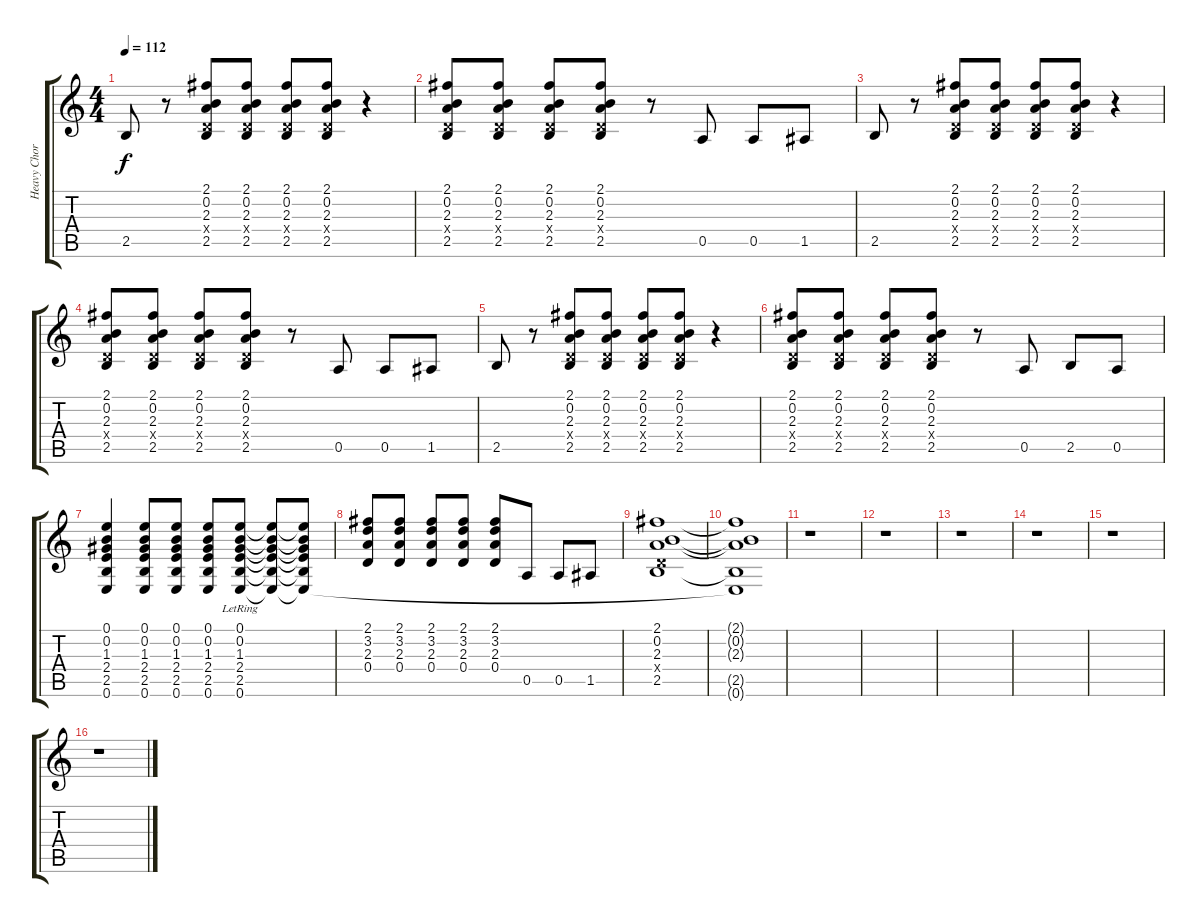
\track ("Heavy Chorus" "Heavy Chor") {instrument distortionguitar}
\staff {score tabs}
\tuning (E4 B3 G3 D3 A2 E2) {hide}
\ts (4 4)
\tempo 112
\clef g2
\ks c
2.5.8{dy f} r.8 (2.1 0.2 2.3 0.4{x} 2.5).8 (2.1 0.2 2.3 0.4{x} 2.5).8 (2.1 0.2 2.3 0.4{x} 2.5).8 (2.1 0.2 2.3 0.4{x} 2.5).8 r.4 |
(2.1 0.2 2.3 0.4{x} 2.5).8 (2.1 0.2 2.3 0.4{x} 2.5).8 (2.1 0.2 2.3 0.4{x} 2.5).8 (2.1 0.2 2.3 0.4{x} 2.5).8 r.8 0.5.8 0.5.8 1.5.8 |
2.5.8 r.8 (2.1 0.2 2.3 0.4{x} 2.5).8 (2.1 0.2 2.3 0.4{x} 2.5).8 (2.1 0.2 2.3 0.4{x} 2.5).8 (2.1 0.2 2.3 0.4{x} 2.5).8 r.4 |
(2.1 0.2 2.3 0.4{x} 2.5).8 (2.1 0.2 2.3 0.4{x} 2.5).8 (2.1 0.2 2.3 0.4{x} 2.5).8 (2.1 0.2 2.3 0.4{x} 2.5).8 r.8 0.5.8 0.5.8 1.5.8 |
2.5.8 r.8 (2.1 0.2 2.3 0.4{x} 2.5).8 (2.1 0.2 2.3 0.4{x} 2.5).8 (2.1 0.2 2.3 0.4{x} 2.5).8 (2.1 0.2 2.3 0.4{x} 2.5).8 r.4 |
(2.1 0.2 2.3 0.4{x} 2.5).8 (2.1 0.2 2.3 0.4{x} 2.5).8 (2.1 0.2 2.3 0.4{x} 2.5).8 (2.1 0.2 2.3 0.4{x} 2.5).8 r.8 0.5.8 2.5.8 0.5.8 |
(0.1 0.2 1.3 2.4 2.5 0.6).4 (0.1 0.2 1.3 2.4 2.5 0.6).8 (0.1 0.2 1.3 2.4 2.5 0.6).8 (0.1 0.2 1.3 2.4 2.5 0.6).8 (0.1 0.2 1.3 2.4 2.5 0.6{lr}).8 (0.1{t} 0.2{t} 1.3{t} 2.4{t} 2.5{t} 0.6{t}).8 (0.1{t} 0.2{t} 1.3{t} 2.4{t} 2.5{t} 0.6{t}).8 |
(2.1 3.2 2.3 0.4).8 (2.1 3.2 2.3 0.4).8 (2.1 3.2 2.3 0.4).8 (2.1 3.2 2.3 0.4).8 (2.1 3.2 2.3 0.4).8 0.5.8 0.5.8 1.5.8 |
(2.1 0.2 2.3 0.4{x} 2.5).1{volume 0} |
(2.1{t} 0.2{t} 2.3{t} 2.5{t} 0.6{t}).1 |
r.1 |
r.1 |
r.1 |
r.1 |
r.1 |
r.1
